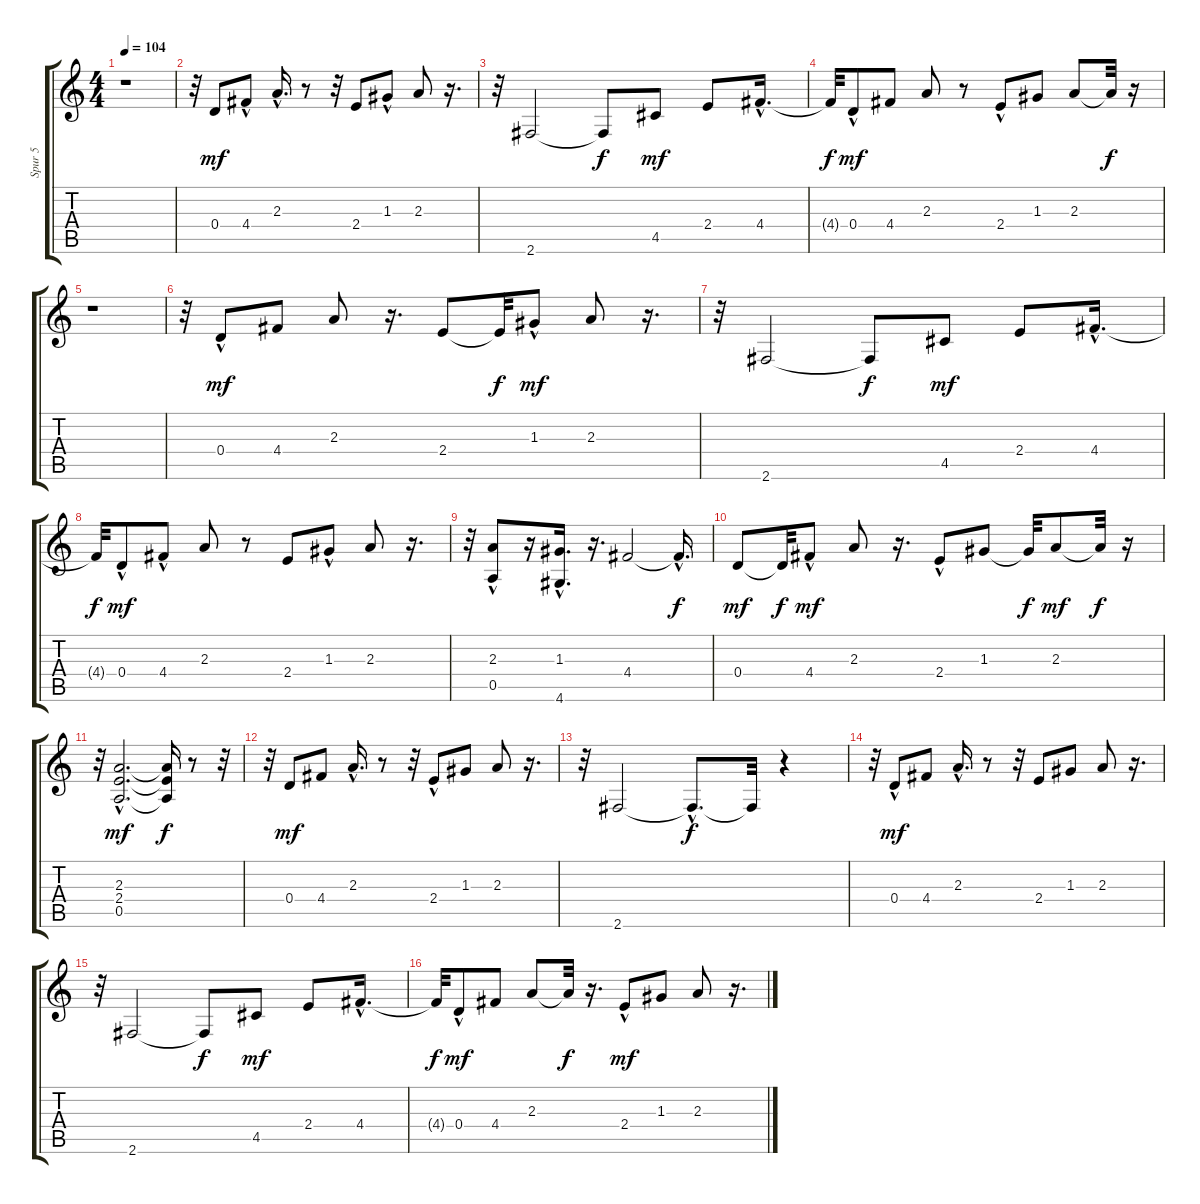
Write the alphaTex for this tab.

\track ("Spur 5" "Spur 5") {instrument electricguitarclean}
\staff {score tabs}
\tuning (E4 B3 G3 D3 A2 E2) {hide}
\ts (4 4)
\tempo 104
\clef g2
\ks c
r.1{dy f} |
r.32 0.4.8{dy mf} 4.4{hac}.8 2.3{hac}.16{d} r.8 r.32 2.4.8 1.3{hac}.8 2.3.8 r.16{d} |
r.32 2.6.2 2.6{t}.8{dy f} 4.5.8{dy mf} 2.4.8 4.4{hac}.16{d} |
4.4{t}.32{dy f} 0.4{hac}.8{dy mf} 4.4.8 2.3.8 r.8 2.4{hac}.8 1.3.8 2.3.8 2.3{t}.32{dy f} r.16 |
r.1 |
r.32 0.4{hac}.8{dy mf} 4.4.8 2.3.8 r.16{d} 2.4.8 2.4{t}.32{dy f} 1.3{hac}.8{dy mf} 2.3.8 r.16{d} |
r.32 2.6.2 2.6{t}.8{dy f} 4.5.8{dy mf} 2.4.8 4.4{hac}.16{d} |
4.4{t}.32{dy f} 0.4{hac}.8{dy mf} 4.4{hac}.8 2.3.8 r.8 2.4.8 1.3{hac}.8 2.3.8 r.16{d} |
r.32 (2.3{hac} 0.5).8 r.16 (1.3{hac} 4.6{hac}).16{d} r.16{d} 4.4.2 4.4{hac t}.16{d dy f} |
0.4.8{dy mf} 0.4{t}.32{dy f} 4.4{hac}.8{dy mf} 2.3.8 r.16{d} 2.4{hac}.8 1.3.8 1.3{t}.32{dy f} 2.3.8{dy mf} 2.3{t}.32{dy f} r.16 |
r.32 (2.3{hac} 2.4{hac} 0.5{hac}).2{d dy mf} (2.3{t} 2.4{t} 0.5{t}).16{dy f} r.8 r.32 |
r.32 0.4.8{dy mf} 4.4.8 2.3{hac}.16{d} r.8 r.32 2.4{hac}.8 1.3.8 2.3.8 r.16{d} |
r.32 2.6.2 2.6{hac t}.8{d dy f} 2.6{t}.32 r.4 |
r.32 0.4{hac}.8{dy mf} 4.4.8 2.3{hac}.16{d} r.8 r.32 2.4.8 1.3.8 2.3.8 r.16{d} |
r.32 2.6.2 2.6{t}.8{dy f} 4.5.8{dy mf} 2.4.8 4.4{hac}.16{d} |
4.4{t}.32{dy f} 0.4{hac}.8{dy mf} 4.4.8 2.3.8 2.3{t}.32{dy f} r.16{d} 2.4{hac}.8{dy mf} 1.3.8 2.3.8 r.16{d}
